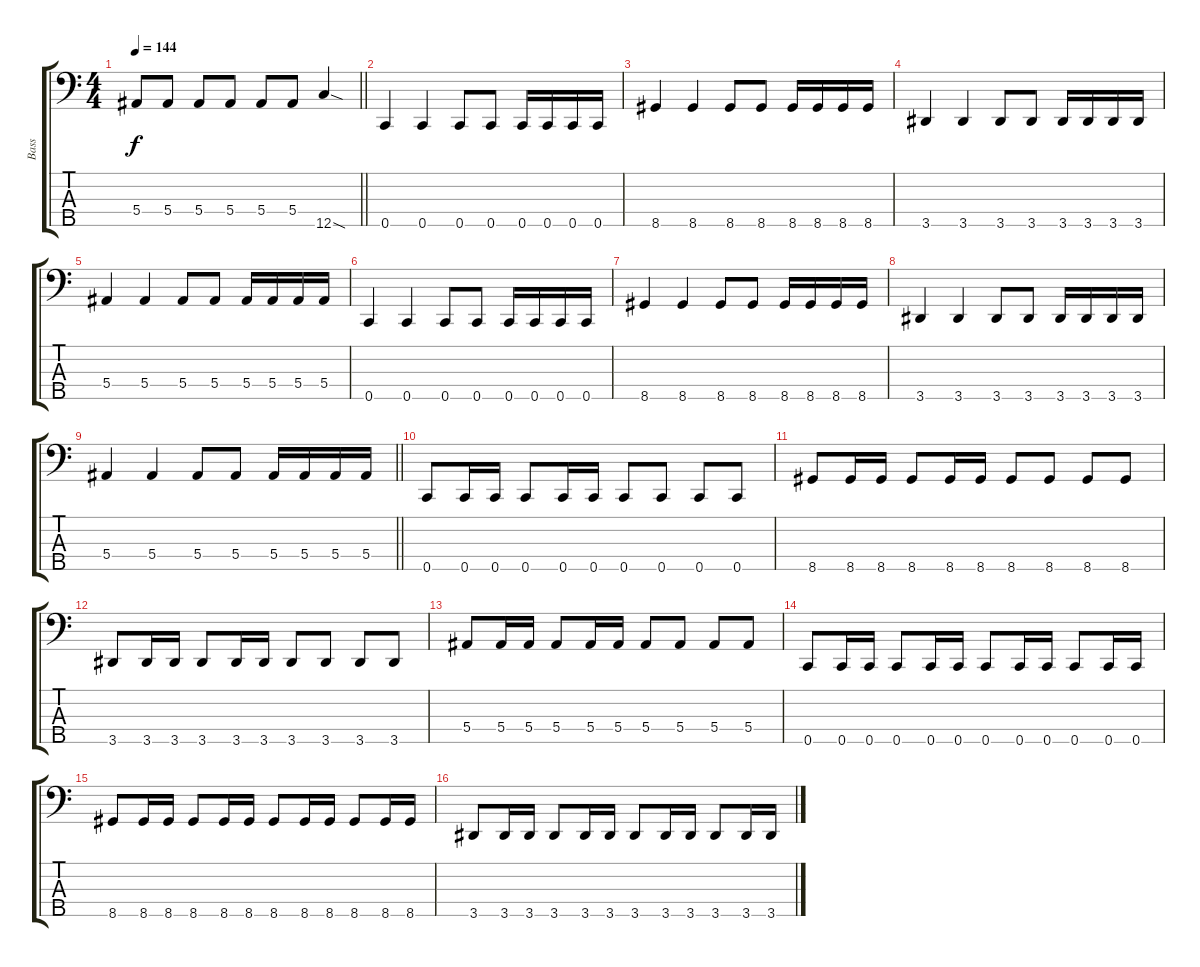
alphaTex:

\track ("Bass" "Bass") {instrument electricbasspick}
\staff {score tabs}
\tuning (Ab2 Eb2 Bb1 F1 C1) {hide}
\ts (4 4)
\tempo 144
\clef f4
\barLineRight lightlight
\ks c
5.4.8{dy f} 5.4.8 5.4.8 5.4.8 5.4.8 5.4.8 12.5{sod}.4 |
\section ("" " ")
0.5.4 0.5.4 0.5.8 0.5.8 0.5.16 0.5.16 0.5.16 0.5.16 |
8.5.4 8.5.4 8.5.8 8.5.8 8.5.16 8.5.16 8.5.16 8.5.16 |
3.5.4 3.5.4 3.5.8 3.5.8 3.5.16 3.5.16 3.5.16 3.5.16 |
5.4.4 5.4.4 5.4.8 5.4.8 5.4.16 5.4.16 5.4.16 5.4.16 |
0.5.4 0.5.4 0.5.8 0.5.8 0.5.16 0.5.16 0.5.16 0.5.16 |
8.5.4 8.5.4 8.5.8 8.5.8 8.5.16 8.5.16 8.5.16 8.5.16 |
3.5.4 3.5.4 3.5.8 3.5.8 3.5.16 3.5.16 3.5.16 3.5.16 |
\barLineRight lightlight
5.4.4 5.4.4 5.4.8 5.4.8 5.4.16 5.4.16 5.4.16 5.4.16 |
\section ("" " ")
0.5.8 0.5.16 0.5.16 0.5.8 0.5.16 0.5.16 0.5.8 0.5.8 0.5.8 0.5.8 |
8.5.8 8.5.16 8.5.16 8.5.8 8.5.16 8.5.16 8.5.8 8.5.8 8.5.8 8.5.8 |
3.5.8 3.5.16 3.5.16 3.5.8 3.5.16 3.5.16 3.5.8 3.5.8 3.5.8 3.5.8 |
5.4.8 5.4.16 5.4.16 5.4.8 5.4.16 5.4.16 5.4.8 5.4.8 5.4.8 5.4.8 |
0.5.8 0.5.16 0.5.16 0.5.8 0.5.16 0.5.16 0.5.8 0.5.16 0.5.16 0.5.8 0.5.16 0.5.16 |
8.5.8 8.5.16 8.5.16 8.5.8 8.5.16 8.5.16 8.5.8 8.5.16 8.5.16 8.5.8 8.5.16 8.5.16 |
3.5.8 3.5.16 3.5.16 3.5.8 3.5.16 3.5.16 3.5.8 3.5.16 3.5.16 3.5.8 3.5.16 3.5.16
